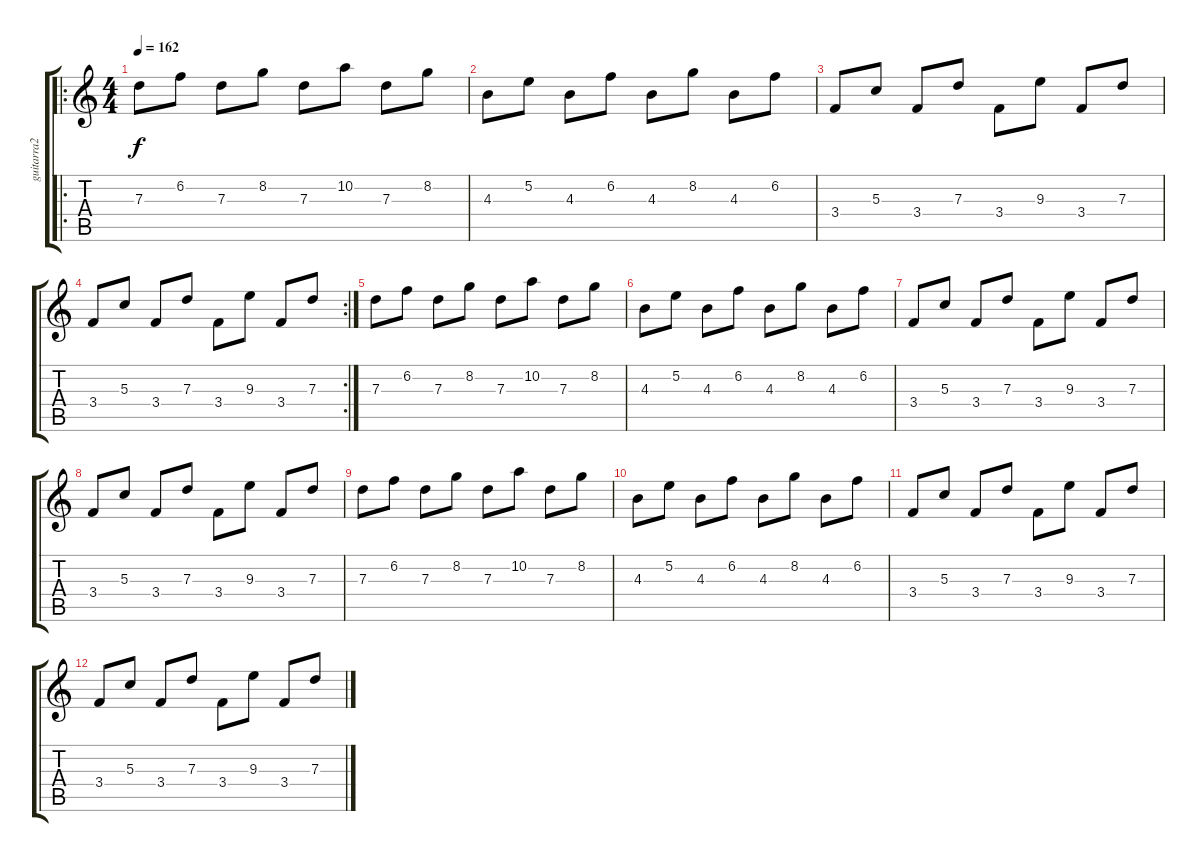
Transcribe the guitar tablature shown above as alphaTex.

\track ("guitarra2" "guitarra2") {instrument overdrivenguitar}
\staff {score tabs}
\tuning (E4 B3 G3 D3 A2 E2) {hide}
\ro
\ts (4 4)
\tempo 162
\clef g2
\ks c
7.3.8{dy f instrument overdrivenguitar} 6.2.8 7.3.8 8.2.8 7.3.8 10.2.8 7.3.8 8.2.8 |
4.3.8 5.2.8 4.3.8 6.2.8 4.3.8 8.2.8 4.3.8 6.2.8 |
3.4.8 5.3.8 3.4.8 7.3.8 3.4.8 9.3.8 3.4.8 7.3.8 |
\rc 2
3.4.8 5.3.8 3.4.8 7.3.8 3.4.8 9.3.8 3.4.8 7.3.8 |
7.3.8 6.2.8 7.3.8 8.2.8 7.3.8 10.2.8 7.3.8 8.2.8 |
4.3.8 5.2.8 4.3.8 6.2.8 4.3.8 8.2.8 4.3.8 6.2.8 |
3.4.8 5.3.8 3.4.8 7.3.8 3.4.8 9.3.8 3.4.8 7.3.8 |
3.4.8 5.3.8 3.4.8 7.3.8 3.4.8 9.3.8 3.4.8 7.3.8 |
7.3.8 6.2.8 7.3.8 8.2.8 7.3.8 10.2.8 7.3.8 8.2.8 |
4.3.8 5.2.8 4.3.8 6.2.8 4.3.8 8.2.8 4.3.8 6.2.8 |
3.4.8 5.3.8 3.4.8 7.3.8 3.4.8 9.3.8 3.4.8 7.3.8 |
3.4.8 5.3.8 3.4.8 7.3.8 3.4.8 9.3.8 3.4.8 7.3.8
